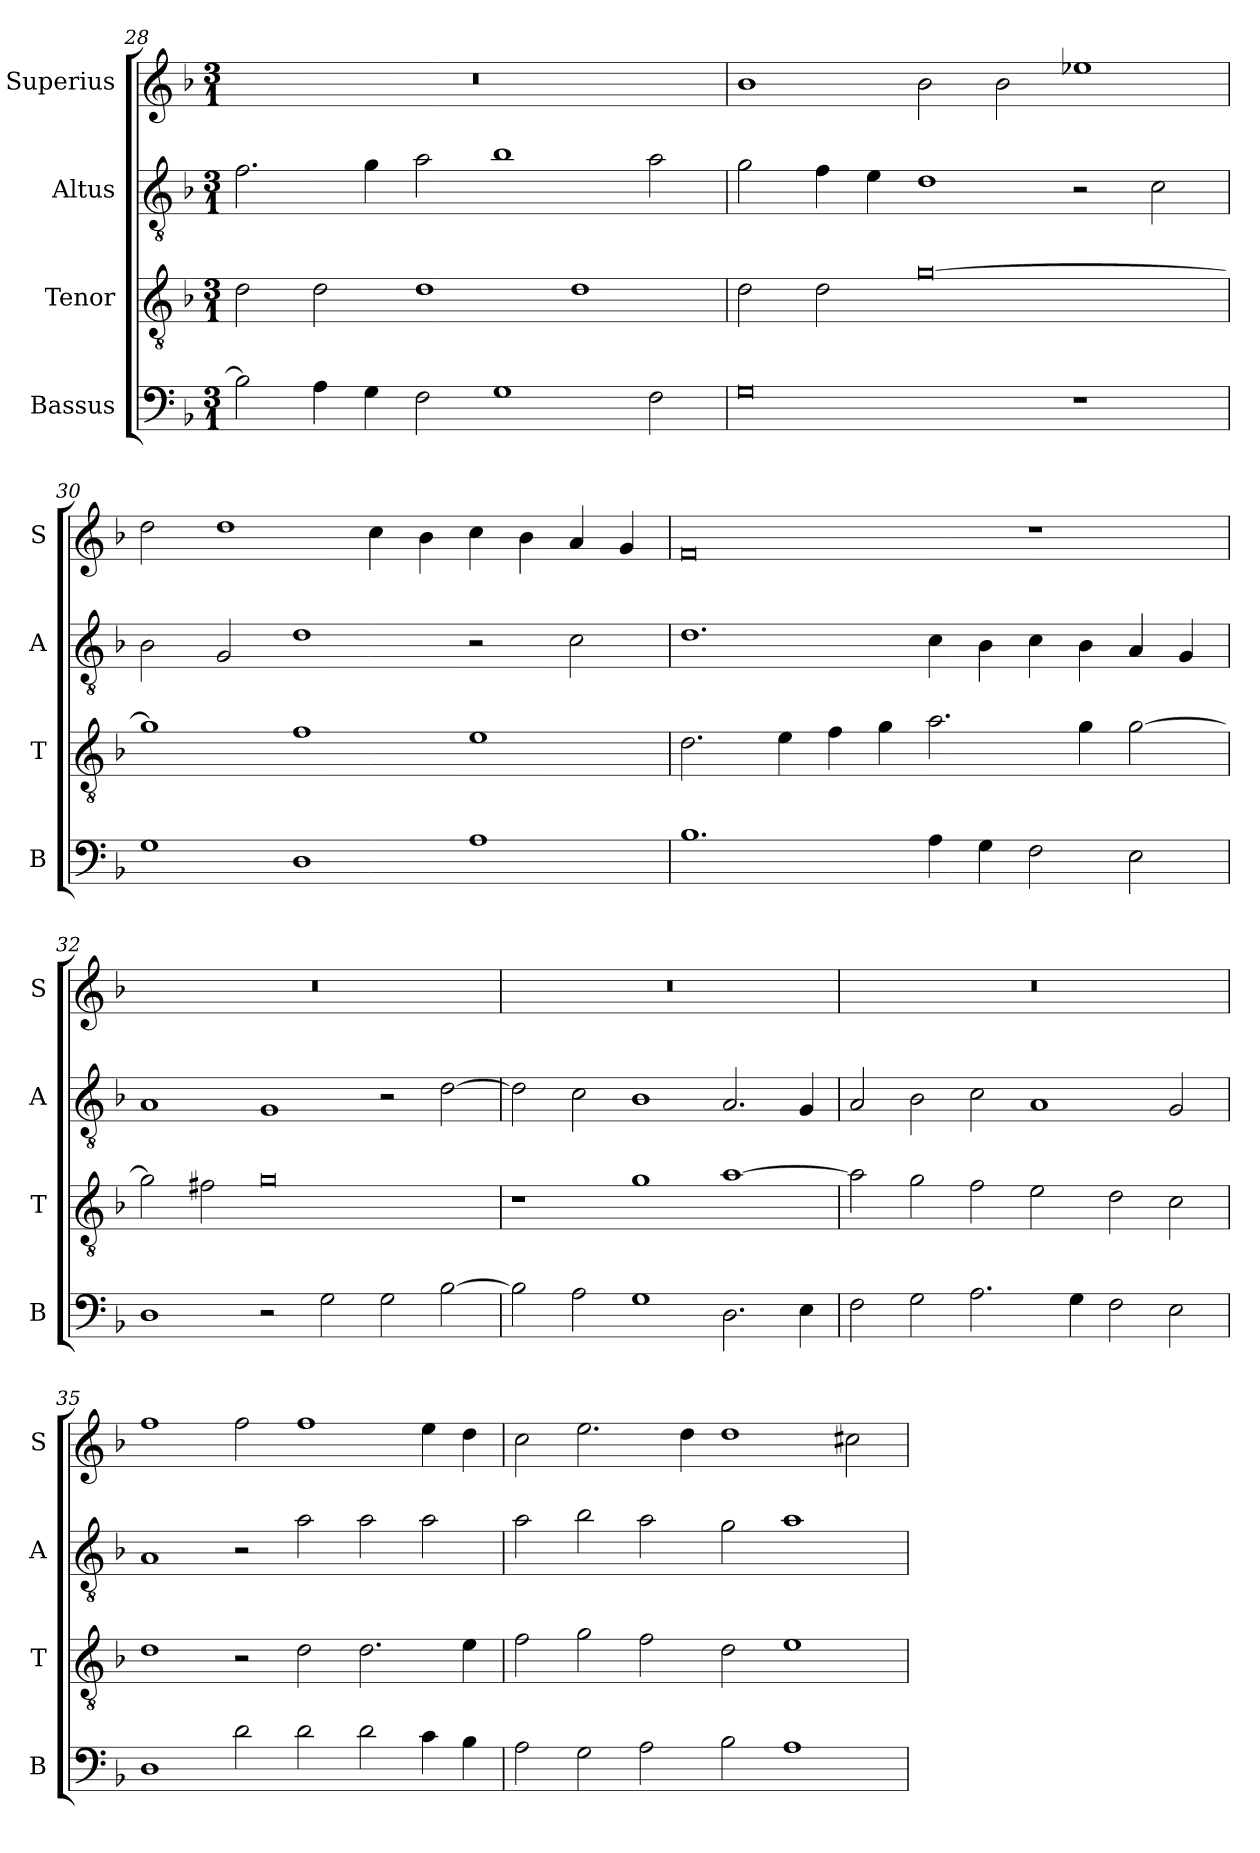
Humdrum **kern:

**kern	**kern	**kern	**kern
*part4	*part3	*part2	*part1
*staff4	*staff3	*staff2	*staff1
*I"Bassus	*I"Tenor	*I"Altus	*I"Superius
*I'B	*I'T	*I'A	*I'S
*clefF4	*clefGv2	*clefGv2	*clefG2
*k[b-]	*k[b-]	*k[b-]	*k[b-]
*F:	*F:	*F:	*F:
*M3/1	*M3/1	*M3/1	*M3/1
=28	=28	=28	=28
2B-]	2d	2.f	0.r
4A	2d	.	.
4G	.	4g	.
2F	1d	2a	.
1G	.	1b-	.
.	1d	.	.
2F	.	2a	.
=29	=29	=29	=29
0G	2d	2g	1b-
.	2d	4f	.
.	.	4e	.
.	[0g	1d	2b-
.	.	.	2b-
1r	.	2r	1ee-X
.	.	2c	.
=30	=30	=30	=30
1G	1g]	2B-	2dd
.	.	2G	1dd
1D	1f	1d	.
.	.	.	4cc
.	.	.	4b-
1A	1e	2r	4cc
.	.	.	4b-
.	.	2c	4a
.	.	.	4g
=31	=31	=31	=31
1.B-	2.d	1.d	0f
.	4e	.	.
.	4f	.	.
.	4g	.	.
4A	2.a	4c	.
4G	.	4B-	.
2F	.	4c	1r
.	4g	4B-	.
2E	[2g	4A	.
.	.	4G	.
=32	=32	=32	=32
1D	2g]	1A	0.r
.	2f#X	.	.
2r	0g	1G	.
2G	.	.	.
2G	.	2r	.
[2B-	.	[2d	.
=33	=33	=33	=33
2B-]	1r	2d]	0.r
2A	.	2c	.
1G	1g	1B-	.
2.D	[1a	2.A	.
4E	.	4G	.
=34	=34	=34	=34
2F	2a]	2A	0.r
2G	2g	2B-	.
2.A	2f	2c	.
.	2e	1A	.
4G	.	.	.
2F	2d	.	.
2E	2c	2G	.
=35	=35	=35	=35
1D	1d	1A	1ff
2d	2r	2r	2ff
2d	2d	2a	1ff
2d	2.d	2a	.
4c	.	2a	4ee
4B-	4e	.	4dd
=36	=36	=36	=36
2A	2f	2a	2cc
2G	2g	2b-	2.ee
2A	2f	2a	.
.	.	.	4dd
2B-	2d	2g	1dd
1A	1e	1a	.
.	.	.	2cc#X
=	=	=	=
*-	*-	*-	*-
